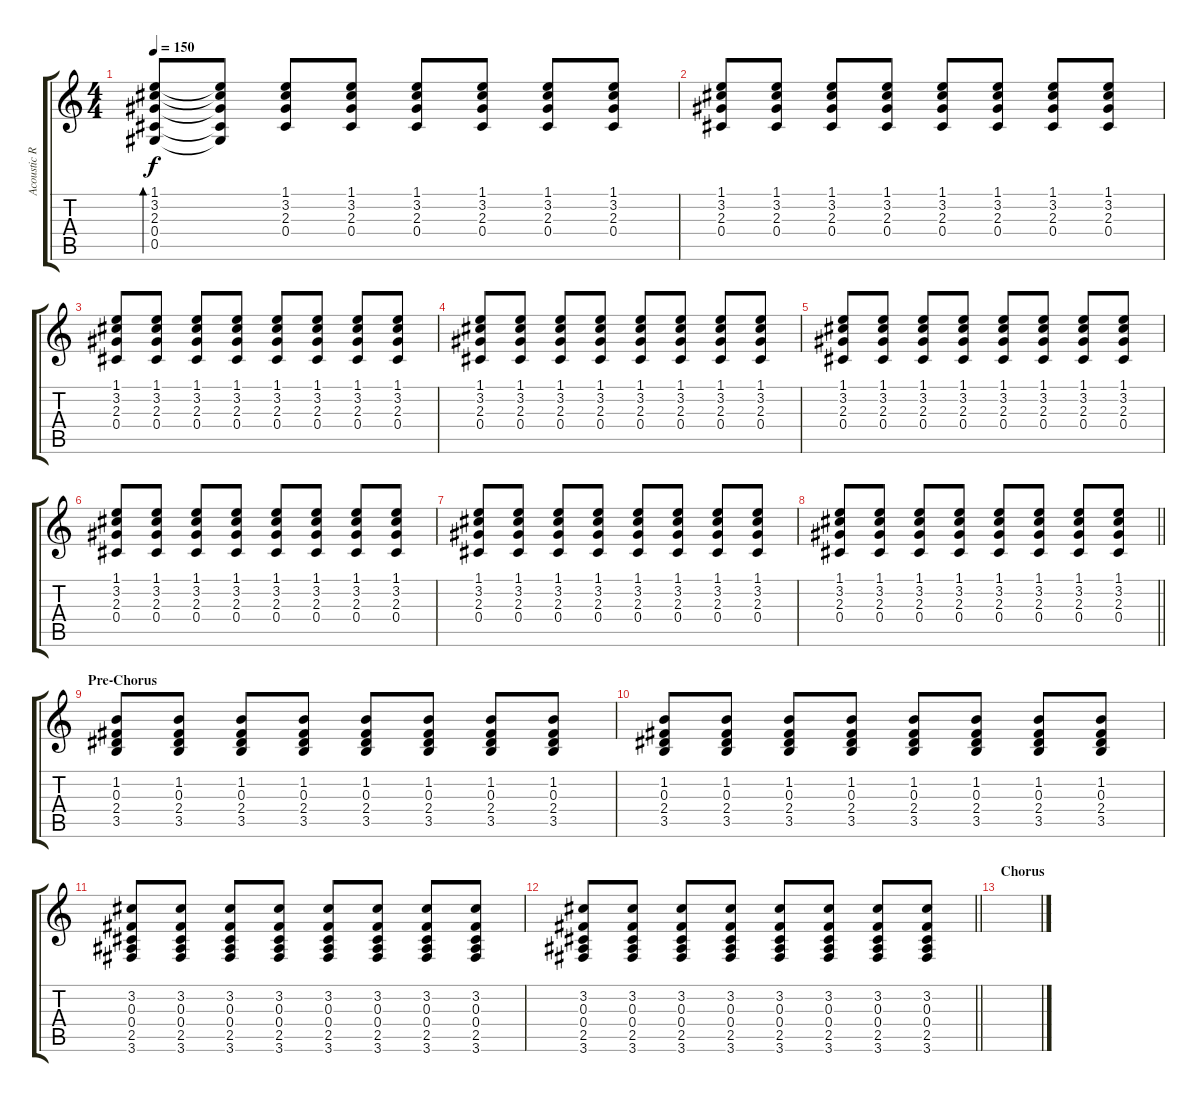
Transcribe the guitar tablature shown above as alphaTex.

\track ("Acoustic Rhytm Guitar [R]" "Acoustic R") {instrument acousticguitarsteel}
\staff {score tabs}
\tuning (Eb4 Bb3 Gb3 Db3 Ab2 Eb2) {hide}
\ts (4 4)
\tempo 150
\clef g2
\ks c
(1.1 3.2 2.3 0.4 0.5).8{bd 240 dy f} (1.1{t} 3.2{t} 2.3{t} 0.4{t} 0.5{t}).8 (1.1 3.2 2.3 0.4).8 (1.1 3.2 2.3 0.4).8 (1.1 3.2 2.3 0.4).8 (1.1 3.2 2.3 0.4).8 (1.1 3.2 2.3 0.4).8 (1.1 3.2 2.3 0.4).8 |
(1.1 3.2 2.3 0.4).8 (1.1 3.2 2.3 0.4).8 (1.1 3.2 2.3 0.4).8 (1.1 3.2 2.3 0.4).8 (1.1 3.2 2.3 0.4).8 (1.1 3.2 2.3 0.4).8 (1.1 3.2 2.3 0.4).8 (1.1 3.2 2.3 0.4).8 |
(1.1 3.2 2.3 0.4).8 (1.1 3.2 2.3 0.4).8 (1.1 3.2 2.3 0.4).8 (1.1 3.2 2.3 0.4).8 (1.1 3.2 2.3 0.4).8 (1.1 3.2 2.3 0.4).8 (1.1 3.2 2.3 0.4).8 (1.1 3.2 2.3 0.4).8 |
(1.1 3.2 2.3 0.4).8 (1.1 3.2 2.3 0.4).8 (1.1 3.2 2.3 0.4).8 (1.1 3.2 2.3 0.4).8 (1.1 3.2 2.3 0.4).8 (1.1 3.2 2.3 0.4).8 (1.1 3.2 2.3 0.4).8 (1.1 3.2 2.3 0.4).8 |
(1.1 3.2 2.3 0.4).8 (1.1 3.2 2.3 0.4).8 (1.1 3.2 2.3 0.4).8 (1.1 3.2 2.3 0.4).8 (1.1 3.2 2.3 0.4).8 (1.1 3.2 2.3 0.4).8 (1.1 3.2 2.3 0.4).8 (1.1 3.2 2.3 0.4).8 |
(1.1 3.2 2.3 0.4).8 (1.1 3.2 2.3 0.4).8 (1.1 3.2 2.3 0.4).8 (1.1 3.2 2.3 0.4).8 (1.1 3.2 2.3 0.4).8 (1.1 3.2 2.3 0.4).8 (1.1 3.2 2.3 0.4).8 (1.1 3.2 2.3 0.4).8 |
(1.1 3.2 2.3 0.4).8 (1.1 3.2 2.3 0.4).8 (1.1 3.2 2.3 0.4).8 (1.1 3.2 2.3 0.4).8 (1.1 3.2 2.3 0.4).8 (1.1 3.2 2.3 0.4).8 (1.1 3.2 2.3 0.4).8 (1.1 3.2 2.3 0.4).8 |
\barLineRight lightlight
(1.1 3.2 2.3 0.4).8 (1.1 3.2 2.3 0.4).8 (1.1 3.2 2.3 0.4).8 (1.1 3.2 2.3 0.4).8 (1.1 3.2 2.3 0.4).8 (1.1 3.2 2.3 0.4).8 (1.1 3.2 2.3 0.4).8 (1.1 3.2 2.3 0.4).8 |
\section ("" "Pre-Chorus")
(1.2 0.3 2.4 3.5).8 (1.2 0.3 2.4 3.5).8 (1.2 0.3 2.4 3.5).8 (1.2 0.3 2.4 3.5).8 (1.2 0.3 2.4 3.5).8 (1.2 0.3 2.4 3.5).8 (1.2 0.3 2.4 3.5).8 (1.2 0.3 2.4 3.5).8 |
(1.2 0.3 2.4 3.5).8 (1.2 0.3 2.4 3.5).8 (1.2 0.3 2.4 3.5).8 (1.2 0.3 2.4 3.5).8 (1.2 0.3 2.4 3.5).8 (1.2 0.3 2.4 3.5).8 (1.2 0.3 2.4 3.5).8 (1.2 0.3 2.4 3.5).8 |
(3.2 0.3 0.4 2.5 3.6).8 (3.2 0.3 0.4 2.5 3.6).8 (3.2 0.3 0.4 2.5 3.6).8 (3.2 0.3 0.4 2.5 3.6).8 (3.2 0.3 0.4 2.5 3.6).8 (3.2 0.3 0.4 2.5 3.6).8 (3.2 0.3 0.4 2.5 3.6).8 (3.2 0.3 0.4 2.5 3.6).8 |
\barLineRight lightlight
(3.2 0.3 0.4 2.5 3.6).8 (3.2 0.3 0.4 2.5 3.6).8 (3.2 0.3 0.4 2.5 3.6).8 (3.2 0.3 0.4 2.5 3.6).8 (3.2 0.3 0.4 2.5 3.6).8 (3.2 0.3 0.4 2.5 3.6).8 (3.2 0.3 0.4 2.5 3.6).8 (3.2 0.3 0.4 2.5 3.6).8 |
\section ("" "Chorus")
